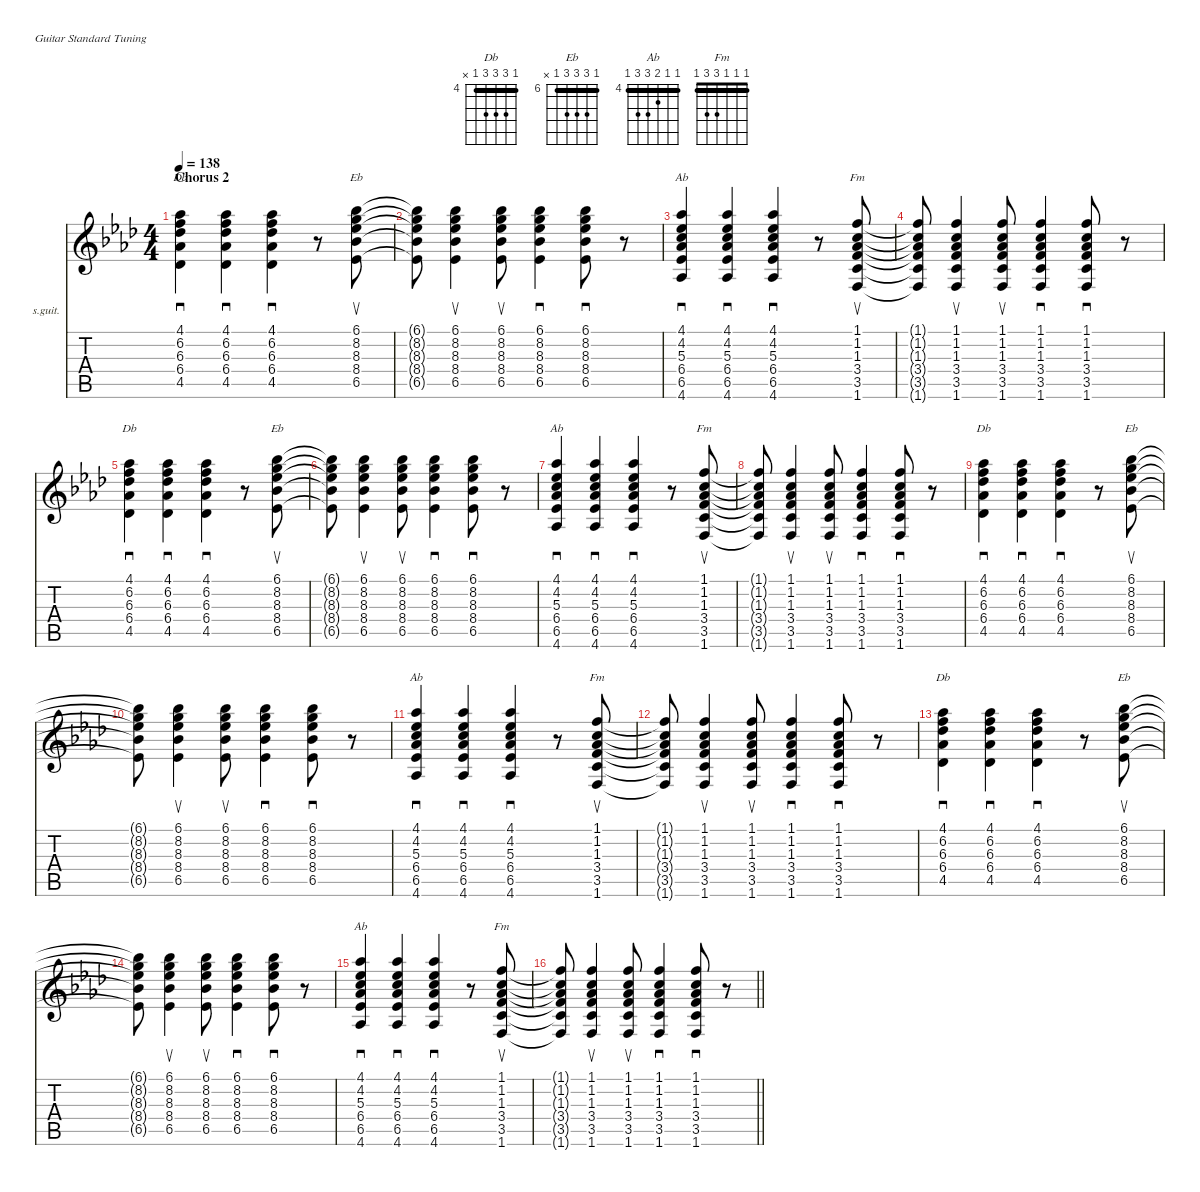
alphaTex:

\defaultSystemsLayout 4
\hideDynamics
\bracketExtendMode nobrackets
\firstSystemTrackNameOrientation horizontal
\otherSystemsTrackNameOrientation horizontal
\track ("barre chords 08" "s.guit.") {instrument acousticguitarsteel}
\staff {score tabs}
\tuning (E4 B3 G3 D3 A2 E2)
\chord ("Db" 4 6 6 6 4 x) {firstfret 4 showfingering false barre 4}
\chord ("Eb" 6 8 8 8 6 x) {firstfret 6 showfingering false barre 6}
\chord ("Ab" 4 4 5 6 6 4) {firstfret 4 showfingering false barre (4 4)}
\chord ("Fm" 1 1 1 3 3 1) {showfingering false barre (1 1 1)}
\ts (4 4)
\section ("" "Chorus 2")
\tempo 138
\clef g2
\ks ab
(4.5{acc b} 6.4{acc b} 6.3{acc b} 6.2{acc forcenatural} 4.1{acc b}).4{sd ch "Db" dy mf beam Down} (4.5{acc b} 6.4{acc b} 6.3{acc b} 6.2{acc forcenatural} 4.1{acc b}).4{sd beam Down} (4.5{acc b} 6.4{acc b} 6.3{acc b} 6.2{acc forcenatural} 4.1{acc b}).4{sd beam Down} r.8{beam Down} (6.5{acc b} 8.4{acc b} 8.3{acc b} 8.2{acc forcenatural} 6.1{acc b}).8{su ch "Eb" beam Down} |
(6.1{t acc b} 8.2{t acc forcenatural} 8.3{t acc b} 8.4{t acc b} 6.5{t acc b}).8{beam Down} (6.5{acc b} 8.4{acc b} 8.3{acc b} 8.2{acc forcenatural} 6.1{acc b}).4{su beam Down} (6.5{acc b} 8.4{acc b} 8.3{acc b} 8.2{acc forcenatural} 6.1{acc b}).8{su beam Down} (6.5{acc b} 8.4{acc b} 8.3{acc b} 8.2{acc forcenatural} 6.1{acc b}).4{sd beam Down} (6.5{acc b} 8.4{acc b} 8.3{acc b} 8.2{acc forcenatural} 6.1{acc b}).8{sd beam Down} r.8{beam Down} |
(6.5{acc b} 6.4{acc b} 5.3{acc forcenatural} 4.2{acc b} 4.1{acc b} 4.6{acc b}).4{sd ch "Ab" beam Up} (6.5{acc b} 6.4{acc b} 5.3{acc forcenatural} 4.2{acc b} 4.1{acc b} 4.6{acc b}).4{sd beam Up} (6.5{acc b} 6.4{acc b} 5.3{acc forcenatural} 4.2{acc b} 4.1{acc b} 4.6{acc b}).4{sd beam Up} r.8{beam Up} (3.5{acc forcenatural} 3.4{acc forcenatural} 1.3{acc b} 1.2{acc forcenatural} 1.1{acc forcenatural} 1.6{acc forcenatural}).8{su ch "Fm" beam Up} |
(1.1{t acc forcenatural} 1.2{t acc forcenatural} 3.4{t acc forcenatural} 3.5{t acc forcenatural} 1.6{t acc forcenatural} 1.3{t acc b}).8{beam Up} (3.5{acc forcenatural} 3.4{acc forcenatural} 1.3{acc b} 1.2{acc forcenatural} 1.1{acc forcenatural} 1.6{acc forcenatural}).4{su beam Up} (3.5{acc forcenatural} 3.4{acc forcenatural} 1.3{acc b} 1.2{acc forcenatural} 1.1{acc forcenatural} 1.6{acc forcenatural}).8{su beam Up} (3.5{acc forcenatural} 3.4{acc forcenatural} 1.3{acc b} 1.2{acc forcenatural} 1.1{acc forcenatural} 1.6{acc forcenatural}).4{sd beam Up} (3.5{acc forcenatural} 3.4{acc forcenatural} 1.3{acc b} 1.2{acc forcenatural} 1.1{acc forcenatural} 1.6{acc forcenatural}).8{sd beam Up} r.8{beam Up} |
(4.5{acc b} 6.4{acc b} 6.3{acc b} 6.2{acc forcenatural} 4.1{acc b}).4{sd ch "Db" beam Down} (4.5{acc b} 6.4{acc b} 6.3{acc b} 6.2{acc forcenatural} 4.1{acc b}).4{sd beam Down} (4.5{acc b} 6.4{acc b} 6.3{acc b} 6.2{acc forcenatural} 4.1{acc b}).4{sd beam Down} r.8{beam Down} (6.5{acc b} 8.4{acc b} 8.3{acc b} 8.2{acc forcenatural} 6.1{acc b}).8{su ch "Eb" beam Down} |
(6.1{t acc b} 8.2{t acc forcenatural} 8.3{t acc b} 8.4{t acc b} 6.5{t acc b}).8{beam Down} (6.5{acc b} 8.4{acc b} 8.3{acc b} 8.2{acc forcenatural} 6.1{acc b}).4{su beam Down} (6.5{acc b} 8.4{acc b} 8.3{acc b} 8.2{acc forcenatural} 6.1{acc b}).8{su beam Down} (6.5{acc b} 8.4{acc b} 8.3{acc b} 8.2{acc forcenatural} 6.1{acc b}).4{sd beam Down} (6.5{acc b} 8.4{acc b} 8.3{acc b} 8.2{acc forcenatural} 6.1{acc b}).8{sd beam Down} r.8{beam Down} |
(6.5{acc b} 6.4{acc b} 5.3{acc forcenatural} 4.2{acc b} 4.1{acc b} 4.6{acc b}).4{sd ch "Ab" beam Up} (6.5{acc b} 6.4{acc b} 5.3{acc forcenatural} 4.2{acc b} 4.1{acc b} 4.6{acc b}).4{sd beam Up} (6.5{acc b} 6.4{acc b} 5.3{acc forcenatural} 4.2{acc b} 4.1{acc b} 4.6{acc b}).4{sd beam Up} r.8{beam Up} (3.5{acc forcenatural} 3.4{acc forcenatural} 1.3{acc b} 1.2{acc forcenatural} 1.1{acc forcenatural} 1.6{acc forcenatural}).8{su ch "Fm" beam Up} |
(1.1{t acc forcenatural} 1.2{t acc forcenatural} 3.4{t acc forcenatural} 3.5{t acc forcenatural} 1.6{t acc forcenatural} 1.3{t acc b}).8{beam Up} (3.5{acc forcenatural} 3.4{acc forcenatural} 1.3{acc b} 1.2{acc forcenatural} 1.1{acc forcenatural} 1.6{acc forcenatural}).4{su beam Up} (3.5{acc forcenatural} 3.4{acc forcenatural} 1.3{acc b} 1.2{acc forcenatural} 1.1{acc forcenatural} 1.6{acc forcenatural}).8{su beam Up} (3.5{acc forcenatural} 3.4{acc forcenatural} 1.3{acc b} 1.2{acc forcenatural} 1.1{acc forcenatural} 1.6{acc forcenatural}).4{sd beam Up} (3.5{acc forcenatural} 3.4{acc forcenatural} 1.3{acc b} 1.2{acc forcenatural} 1.1{acc forcenatural} 1.6{acc forcenatural}).8{sd beam Up} r.8{beam Up} |
(4.5{acc b} 6.4{acc b} 6.3{acc b} 6.2{acc forcenatural} 4.1{acc b}).4{sd ch "Db" beam Down} (4.5{acc b} 6.4{acc b} 6.3{acc b} 6.2{acc forcenatural} 4.1{acc b}).4{sd beam Down} (4.5{acc b} 6.4{acc b} 6.3{acc b} 6.2{acc forcenatural} 4.1{acc b}).4{sd beam Down} r.8{beam Down} (6.5{acc b} 8.4{acc b} 8.3{acc b} 8.2{acc forcenatural} 6.1{acc b}).8{su ch "Eb" beam Down} |
(6.1{t acc b} 8.2{t acc forcenatural} 8.3{t acc b} 8.4{t acc b} 6.5{t acc b}).8{beam Down} (6.5{acc b} 8.4{acc b} 8.3{acc b} 8.2{acc forcenatural} 6.1{acc b}).4{su beam Down} (6.5{acc b} 8.4{acc b} 8.3{acc b} 8.2{acc forcenatural} 6.1{acc b}).8{su beam Down} (6.5{acc b} 8.4{acc b} 8.3{acc b} 8.2{acc forcenatural} 6.1{acc b}).4{sd beam Down} (6.5{acc b} 8.4{acc b} 8.3{acc b} 8.2{acc forcenatural} 6.1{acc b}).8{sd beam Down} r.8{beam Down} |
(6.5{acc b} 6.4{acc b} 5.3{acc forcenatural} 4.2{acc b} 4.1{acc b} 4.6{acc b}).4{sd ch "Ab" beam Up} (6.5{acc b} 6.4{acc b} 5.3{acc forcenatural} 4.2{acc b} 4.1{acc b} 4.6{acc b}).4{sd beam Up} (6.5{acc b} 6.4{acc b} 5.3{acc forcenatural} 4.2{acc b} 4.1{acc b} 4.6{acc b}).4{sd beam Up} r.8{beam Up} (3.5{acc forcenatural} 3.4{acc forcenatural} 1.3{acc b} 1.2{acc forcenatural} 1.1{acc forcenatural} 1.6{acc forcenatural}).8{su ch "Fm" beam Up} |
(1.1{t acc forcenatural} 1.2{t acc forcenatural} 3.4{t acc forcenatural} 3.5{t acc forcenatural} 1.6{t acc forcenatural} 1.3{t acc b}).8{beam Up} (3.5{acc forcenatural} 3.4{acc forcenatural} 1.3{acc b} 1.2{acc forcenatural} 1.1{acc forcenatural} 1.6{acc forcenatural}).4{su beam Up} (3.5{acc forcenatural} 3.4{acc forcenatural} 1.3{acc b} 1.2{acc forcenatural} 1.1{acc forcenatural} 1.6{acc forcenatural}).8{su beam Up} (3.5{acc forcenatural} 3.4{acc forcenatural} 1.3{acc b} 1.2{acc forcenatural} 1.1{acc forcenatural} 1.6{acc forcenatural}).4{sd beam Up} (3.5{acc forcenatural} 3.4{acc forcenatural} 1.3{acc b} 1.2{acc forcenatural} 1.1{acc forcenatural} 1.6{acc forcenatural}).8{sd beam Up} r.8{beam Up} |
(4.5{acc b} 6.4{acc b} 6.3{acc b} 6.2{acc forcenatural} 4.1{acc b}).4{sd ch "Db" beam Down} (4.5{acc b} 6.4{acc b} 6.3{acc b} 6.2{acc forcenatural} 4.1{acc b}).4{sd beam Down} (4.5{acc b} 6.4{acc b} 6.3{acc b} 6.2{acc forcenatural} 4.1{acc b}).4{sd beam Down} r.8{beam Down} (6.5{acc b} 8.4{acc b} 8.3{acc b} 8.2{acc forcenatural} 6.1{acc b}).8{su ch "Eb" beam Down} |
(6.1{t acc b} 8.2{t acc forcenatural} 8.3{t acc b} 8.4{t acc b} 6.5{t acc b}).8{beam Down} (6.5{acc b} 8.4{acc b} 8.3{acc b} 8.2{acc forcenatural} 6.1{acc b}).4{su beam Down} (6.5{acc b} 8.4{acc b} 8.3{acc b} 8.2{acc forcenatural} 6.1{acc b}).8{su beam Down} (6.5{acc b} 8.4{acc b} 8.3{acc b} 8.2{acc forcenatural} 6.1{acc b}).4{sd beam Down} (6.5{acc b} 8.4{acc b} 8.3{acc b} 8.2{acc forcenatural} 6.1{acc b}).8{sd beam Down} r.8{beam Down} |
(6.5{acc b} 6.4{acc b} 5.3{acc forcenatural} 4.2{acc b} 4.1{acc b} 4.6{acc b}).4{sd ch "Ab" beam Up} (6.5{acc b} 6.4{acc b} 5.3{acc forcenatural} 4.2{acc b} 4.1{acc b} 4.6{acc b}).4{sd beam Up} (6.5{acc b} 6.4{acc b} 5.3{acc forcenatural} 4.2{acc b} 4.1{acc b} 4.6{acc b}).4{sd beam Up} r.8{beam Up} (3.5{acc forcenatural} 3.4{acc forcenatural} 1.3{acc b} 1.2{acc forcenatural} 1.1{acc forcenatural} 1.6{acc forcenatural}).8{su ch "Fm" beam Up} |
\barLineRight lightlight
(1.1{t acc forcenatural} 1.2{t acc forcenatural} 3.4{t acc forcenatural} 3.5{t acc forcenatural} 1.6{t acc forcenatural} 1.3{t acc b}).8{beam Up} (3.5{acc forcenatural} 3.4{acc forcenatural} 1.3{acc b} 1.2{acc forcenatural} 1.1{acc forcenatural} 1.6{acc forcenatural}).4{su beam Up} (3.5{acc forcenatural} 3.4{acc forcenatural} 1.3{acc b} 1.2{acc forcenatural} 1.1{acc forcenatural} 1.6{acc forcenatural}).8{su beam Up} (3.5{acc forcenatural} 3.4{acc forcenatural} 1.3{acc b} 1.2{acc forcenatural} 1.1{acc forcenatural} 1.6{acc forcenatural}).4{sd beam Up} (3.5{acc forcenatural} 3.4{acc forcenatural} 1.3{acc b} 1.2{acc forcenatural} 1.1{acc forcenatural} 1.6{acc forcenatural}).8{sd beam Up} r.8{beam Up}
